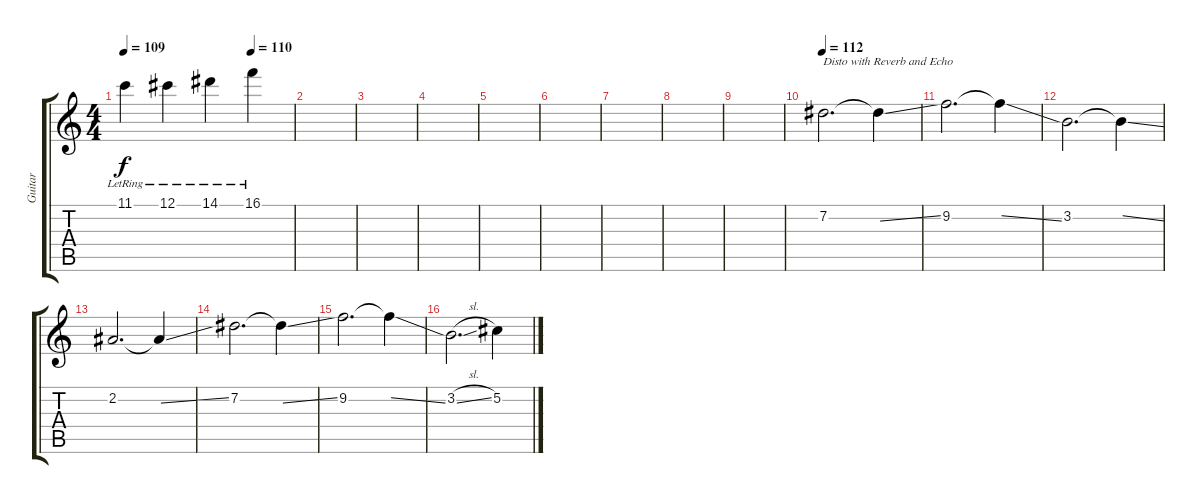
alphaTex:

\track ("Guitar" "Guitar") {instrument electricguitarjazz}
\staff {score tabs}
\tuning (Db4 Ab3 E3 B2 Gb2 B1) {hide}
\ts (4 4)
\tempo 109
\tempo (110 0.75)
\clef g2
\ks c
11.1{lr}.4{dy f} 12.1{lr}.4 14.1{lr}.4 16.1{lr}.4 |
|
|
|
|
|
|
|
|
\tempo 112
7.2.2{d txt "Disto with Reverb and Echo" instrument distortionguitar} 7.2{ss t}.4 |
9.2.2{d} 9.2{ss t}.4 |
3.2.2{d} 3.2{ss t}.4 |
2.2.2{d} 2.2{ss t}.4 |
7.2.2{d} 7.2{ss t}.4 |
9.2.2{d} 9.2{ss t}.4 |
3.2{sl}.2{d} 5.2{ss}.4
